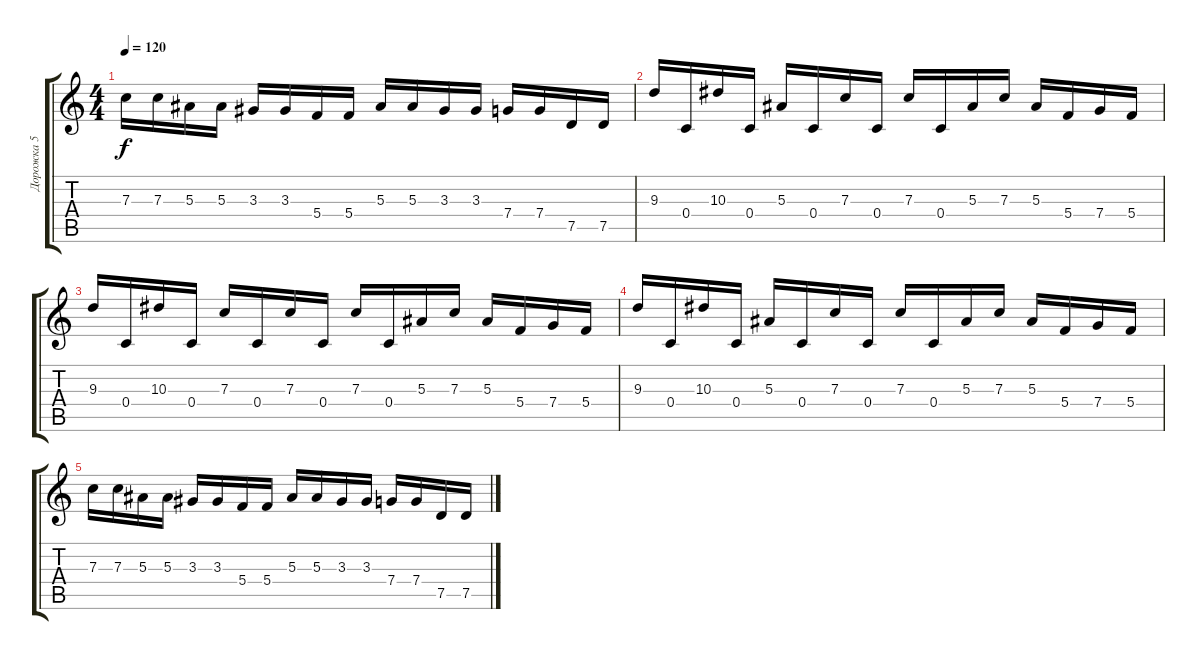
\track ("Дорожка 5" "Дорожка 5") {instrument distortionguitar}
\staff {score tabs}
\tuning (D4 A3 F3 C3 G2 C2) {hide}
\ts (4 4)
\tempo 120
\clef g2
\ks c
7.3.16{dy f} 7.3.16 5.3.16 5.3.16 3.3.16 3.3.16 5.4.16 5.4.16 5.3.16 5.3.16 3.3.16 3.3.16 7.4.16 7.4.16 7.5.16 7.5.16 |
9.3.16 0.4.16 10.3.16 0.4.16 5.3.16 0.4.16 7.3.16 0.4.16 7.3.16 0.4.16 5.3.16 7.3.16 5.3.16 5.4.16 7.4.16 5.4.16 |
9.3.16 0.4.16 10.3.16 0.4.16 7.3.16 0.4.16 7.3.16 0.4.16 7.3.16 0.4.16 5.3.16 7.3.16 5.3.16 5.4.16 7.4.16 5.4.16 |
9.3.16 0.4.16 10.3.16 0.4.16 5.3.16 0.4.16 7.3.16 0.4.16 7.3.16 0.4.16 5.3.16 7.3.16 5.3.16 5.4.16 7.4.16 5.4.16 |
7.3.16 7.3.16 5.3.16 5.3.16 3.3.16 3.3.16 5.4.16 5.4.16 5.3.16 5.3.16 3.3.16 3.3.16 7.4.16 7.4.16 7.5.16 7.5.16
